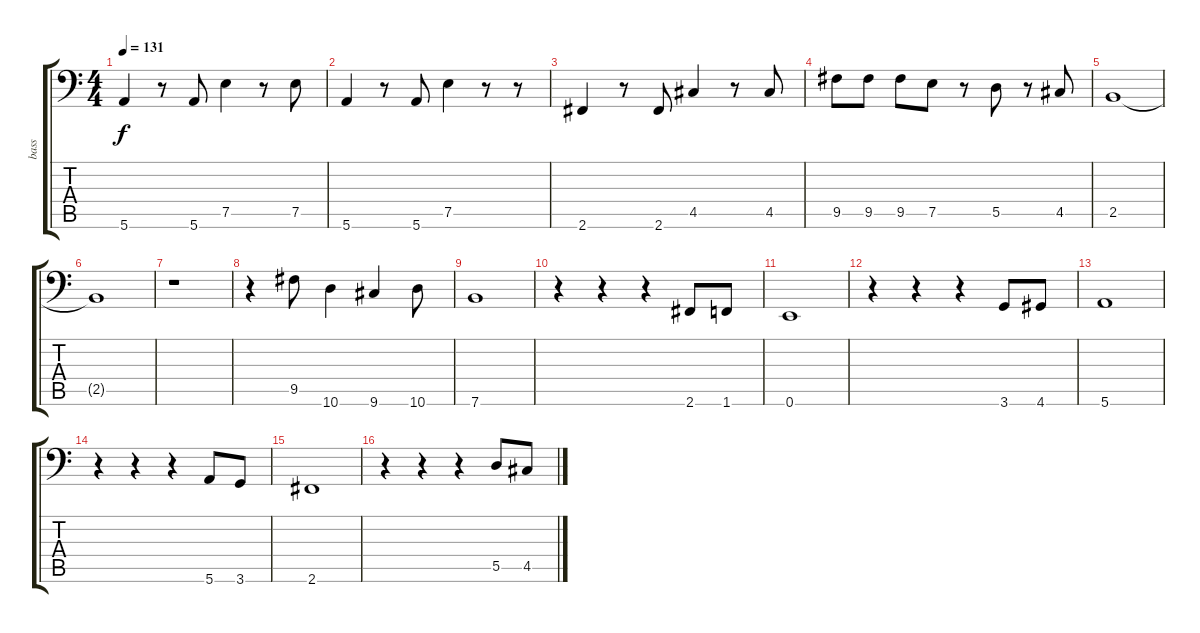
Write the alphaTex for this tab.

\track ("bass" "bass") {instrument electricbassfinger}
\staff {score tabs}
\tuning (E4 B3 G2 D2 A1 E1) {hide}
\ts (4 4)
\tempo 131
\clef f4
\ks c
5.6.4{dy f} r.8 5.6.8 7.5.4 r.8 7.5.8 |
5.6.4 r.8 5.6.8 7.5.4 r.8 r.8 |
2.6.4 r.8 2.6.8 4.5.4 r.8 4.5.8 |
9.5.8 9.5.8 9.5.8 7.5.8 r.8 5.5.8 r.8 4.5.8 |
2.5.1 |
2.5{t}.1 |
r.1 |
r.4 9.5.8 10.6.4 9.6.4 10.6.8 |
7.6.1 |
r.4 r.4 r.4 2.6.8 1.6.8 |
0.6.1 |
r.4 r.4 r.4 3.6.8 4.6.8 |
5.6.1 |
r.4 r.4 r.4 5.6.8 3.6.8 |
2.6.1 |
r.4 r.4 r.4 5.5.8 4.5.8
